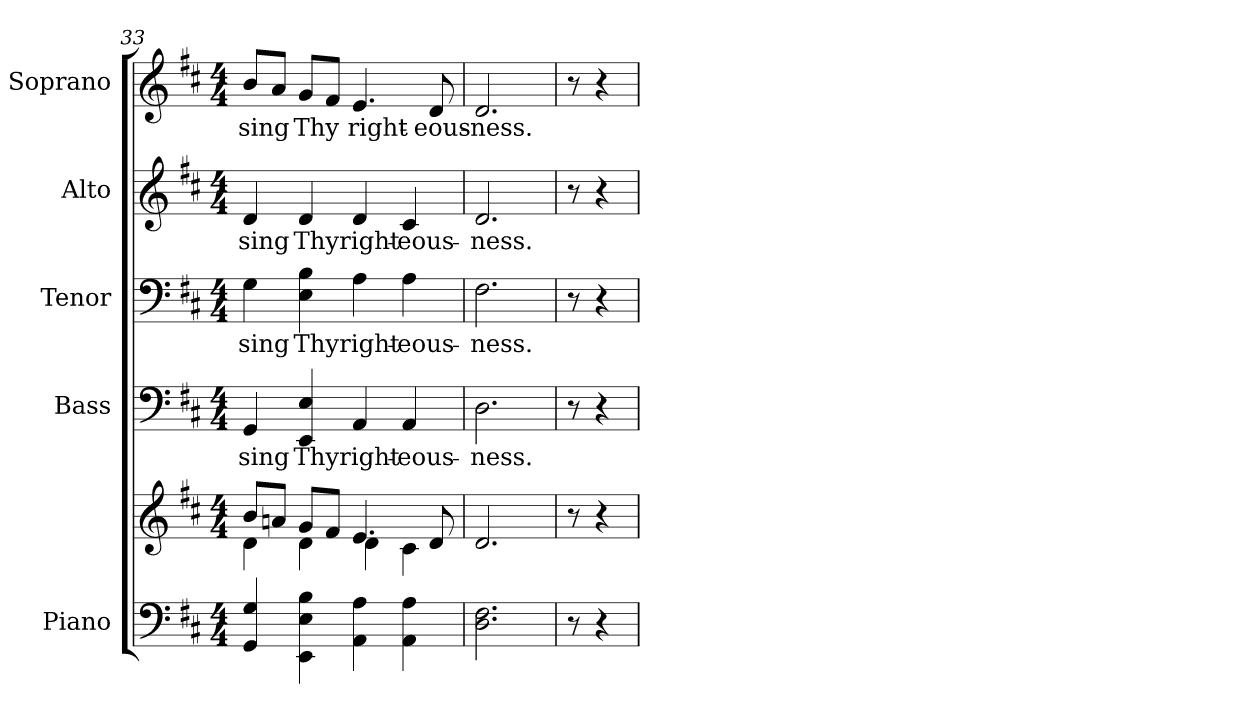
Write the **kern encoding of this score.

**kern	**kern	**kern	**text	**kern	**text	**kern	**text	**kern	**text
*part5	*part5	*part4	*part4	*part3	*part3	*part2	*part2	*part1	*part1
*staff6	*staff5	*staff4	*staff4	*staff3	*staff3	*staff2	*staff2	*staff1	*staff1
*I"Piano	*	*I"Bass	*	*I"Tenor	*	*I"Alto	*	*I"Soprano	*
*I'Pno.	*	*I'B.	*	*I'T.	*	*I'A.	*	*I'S.	*
!!LO:PB:g=z
*clefF4	*clefG2	*clefF4	*	*clefF4	*	*clefG2	*	*clefG2	*
*k[f#c#]	*k[f#c#]	*k[f#c#]	*	*k[f#c#]	*	*k[f#c#]	*	*k[f#c#]	*
*D:	*D:	*D:	*	*D:	*	*D:	*	*D:	*
*M4/4	*M4/4	*M4/4	*	*M4/4	*	*M4/4	*	*M4/4	*
=33	=33	=33	=33	=33	=33	=33	=33	=33	=33
*	*^	*	*	*	*	*	*	*	*
!	!	!	!	!LO:LY:b:color=#000000	!	!	!	!	!	!
!	!	!	!	!	!	!LO:LY:b:color=#000000	!	!	!	!
!	!	!	!	!	!	!	!	!LO:LY:b:color=#000000	!	!
!	!	!	!	!	!	!	!	!	!	!LO:LY:b:color=#000000
4GGi/ 4Gi	8bi/L	4di\	4GGi/	sing	4Gi\	sing	4di/	sing	8bi/L	sing
.	8ani/J	.	.	.	.	.	.	.	8ai/J	.
!	!	!	!	!LO:LY:b:color=#000000	!	!	!	!	!	!
!	!	!	!	!	!	!LO:LY:b:color=#000000	!	!	!	!
!	!	!	!	!	!	!	!	!LO:LY:b:color=#000000	!	!
!	!	!	!	!	!	!	!	!	!	!LO:LY:b:color=#000000
4EEi\ 4Ei 4Bi	8gi/L	4di\	4EEi/ 4Ei	Thy	4Ei\ 4Bi	Thy	4di/	Thy	8gi/L	Thy
.	8f#i/J	.	.	.	.	.	.	.	8f#i/J	.
!	!	!	!	!LO:LY:b:color=#000000	!	!	!	!	!	!
!	!	!	!	!	!	!LO:LY:b:color=#000000	!	!	!	!
!	!	!	!	!	!	!	!	!LO:LY:b:color=#000000	!	!
!	!	!	!	!	!	!	!	!	!	!LO:LY:b:color=#000000
4AAi\ 4Ai	4.ei/	4di\	4AAi/	right-	4Ai\	right-	4di/	right-	4.ei/	right-
!	!	!	!	!LO:LY:b:color=#000000	!	!	!	!	!	!
!	!	!	!	!	!	!LO:LY:b:color=#000000	!	!	!	!
!	!	!	!	!	!	!	!	!LO:LY:b:color=#000000	!	!
4AAi\ 4Ai	.	4c#i\	4AAi/	-eous-	4Ai\	-eous-	4c#i/	-eous-	.	.
!	!	!	!	!	!	!	!	!	!	!LO:LY:b:color=#000000
.	8di/	.	.	.	.	.	.	.	8di/	-eous-
*	*v	*v	*	*	*	*	*	*	*	*
=34	=34	=34	=34	=34	=34	=34	=34	=34	=34
!	!	!	!LO:LY:b:color=#000000	!	!	!	!	!	!
!	!	!	!	!	!LO:LY:b:color=#000000	!	!	!	!
!	!	!	!	!	!	!	!LO:LY:b:color=#000000	!	!
!	!	!	!	!	!	!	!	!	!LO:LY:b:color=#000000
2.Di\ 2.F#i	2.di/	2.Di\	-ness.	2.F#i\	-ness.	2.di/	-ness.	2.di/	-ness.
!!LO:PB:g=z
=35	=35	=35	=35	=35	=35	=35	=35	=35	=35
8r	8r	8r	.	8r	.	8r	.	8r	.
4r	4r	4r	.	4r	.	4r	.	4r	.
=	=	=	=	=	=	=	=	=	=
*-	*-	*-	*-	*-	*-	*-	*-	*-	*-
